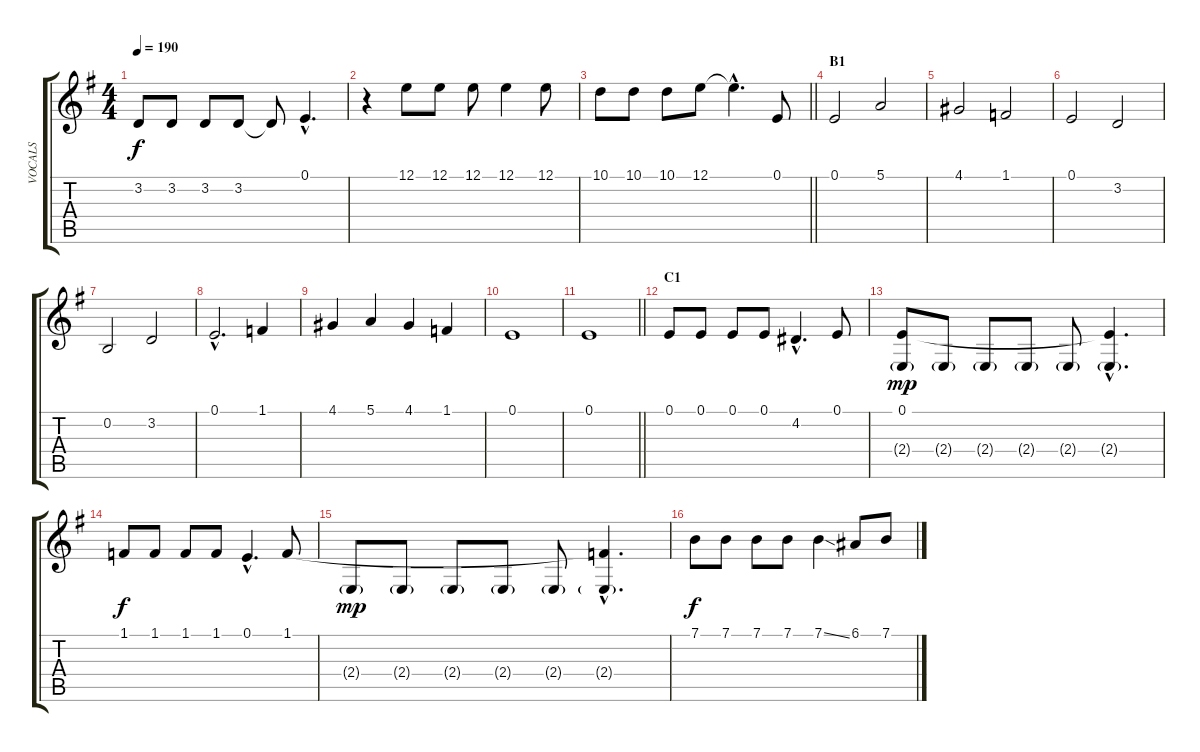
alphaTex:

\track ("VOCALS" "VOCALS") {instrument oboe}
\staff {score tabs}
\tuning (E4 B3 G3 D3 A2 E2) {hide}
\ts (4 4)
\tempo 190
\clef g2
\ks g
3.2.8{dy f} 3.2.8 3.2.8 3.2.8 3.2{t}.8 0.1{hac}.4{d} |
r.4 12.1.8 12.1.8 12.1.8 12.1.4 12.1.8 |
\barLineRight lightlight
10.1.8 10.1.8 10.1.8 12.1.8 12.1{hac t}.4{d} 0.1.8 |
\section ("" "B1")
0.1.2 5.1.2 |
4.1.2 1.1.2 |
0.1.2 3.2.2 |
0.2.2 3.2.2 |
0.1{hac}.2{d} 1.1.4 |
4.1.4 5.1.4 4.1.4 1.1.4 |
0.1.1 |
\barLineRight lightlight
0.1.1 |
\section ("" "C1")
0.1.8 0.1.8 0.1.8 0.1.8 4.2{hac}.4{d} 0.1.8 |
(0.1 2.4{g}).8{dy mp} 2.4{g}.8 2.4{g}.8 2.4{g}.8 2.4{g}.8 (0.1{hac t} 2.4{g hac}).4{d} |
1.1.8{dy f} 1.1.8 1.1.8 1.1.8 0.1{hac}.4{d} 1.1.8 |
2.4{g}.8{dy mp} 2.4{g}.8 2.4{g}.8 2.4{g}.8 2.4{g}.8 (1.1{hac t} 2.4{g hac}).4{d} |
7.1.8{dy f} 7.1.8 7.1.8 7.1.8 7.1{ss}.4 6.1.8 7.1.8
